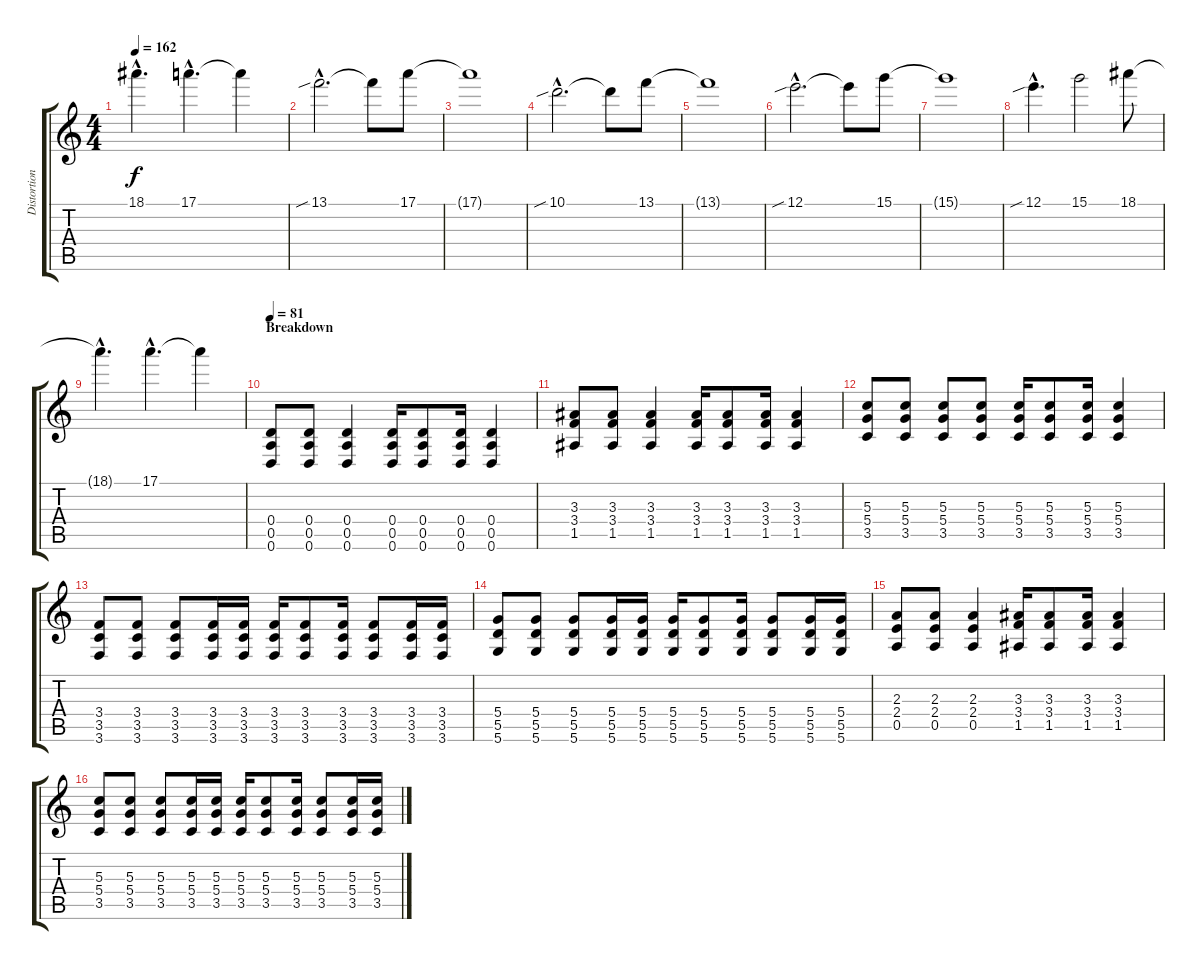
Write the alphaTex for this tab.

\track ("Distortion Guitar" "Distortion") {instrument distortionguitar}
\staff {score tabs}
\tuning (E4 B3 G3 D3 A2 D2) {hide}
\ts (4 4)
\tempo 162
\clef g2
\ks c
18.1{hac t}.4{d dy f} 17.1{hac}.4{d} 17.1{t}.4 |
13.1{sib hac}.2{d} 13.1{t}.8 17.1.8 |
17.1{t}.1 |
10.1{sib hac}.2{d} 10.1{t}.8 13.1.8 |
13.1{t}.1 |
12.1{sib hac}.2{d} 12.1{t}.8 15.1.8 |
15.1{t}.1 |
12.1{sib hac}.4{d} 15.1.2 18.1.8 |
18.1{hac t}.4{d} 17.1{hac}.4{d} 17.1{t}.4 |
\section ("" "Breakdown")
\tempo 81
(0.4 0.5 0.6).8 (0.4 0.5 0.6).8 (0.4 0.5 0.6).4 (0.4 0.5 0.6).16 (0.4 0.5 0.6).8 (0.4 0.5 0.6).16 (0.4 0.5 0.6).4 |
(3.3 3.4 1.5).8 (3.3 3.4 1.5).8 (3.3 3.4 1.5).4 (3.3 3.4 1.5).16 (3.3 3.4 1.5).8 (3.3 3.4 1.5).16 (3.3 3.4 1.5).4 |
(5.3 5.4 3.5).8 (5.3 5.4 3.5).8 (5.3 5.4 3.5).8 (5.3 5.4 3.5).8 (5.3 5.4 3.5).16 (5.3 5.4 3.5).8 (5.3 5.4 3.5).16 (5.3 5.4 3.5).4 |
(3.4 3.5 3.6).8 (3.4 3.5 3.6).8 (3.4 3.5 3.6).8 (3.4 3.5 3.6).16 (3.4 3.5 3.6).16 (3.4 3.5 3.6).16 (3.4 3.5 3.6).8 (3.4 3.5 3.6).16 (3.4 3.5 3.6).8 (3.4 3.5 3.6).16 (3.4 3.5 3.6).16 |
(5.4 5.5 5.6).8 (5.4 5.5 5.6).8 (5.4 5.5 5.6).8 (5.4 5.5 5.6).16 (5.4 5.5 5.6).16 (5.4 5.5 5.6).16 (5.4 5.5 5.6).8 (5.4 5.5 5.6).16 (5.4 5.5 5.6).8 (5.4 5.5 5.6).16 (5.4 5.5 5.6).16 |
(2.3 2.4 0.5).8 (2.3 2.4 0.5).8 (2.3 2.4 0.5).4 (3.3 3.4 1.5).16 (3.3 3.4 1.5).8 (3.3 3.4 1.5).16 (3.3 3.4 1.5).4 |
(5.3 5.4 3.5).8 (5.3 5.4 3.5).8 (5.3 5.4 3.5).8 (5.3 5.4 3.5).16 (5.3 5.4 3.5).16 (5.3 5.4 3.5).16 (5.3 5.4 3.5).8 (5.3 5.4 3.5).16 (5.3 5.4 3.5).8 (5.3 5.4 3.5).16 (5.3 5.4 3.5).16
